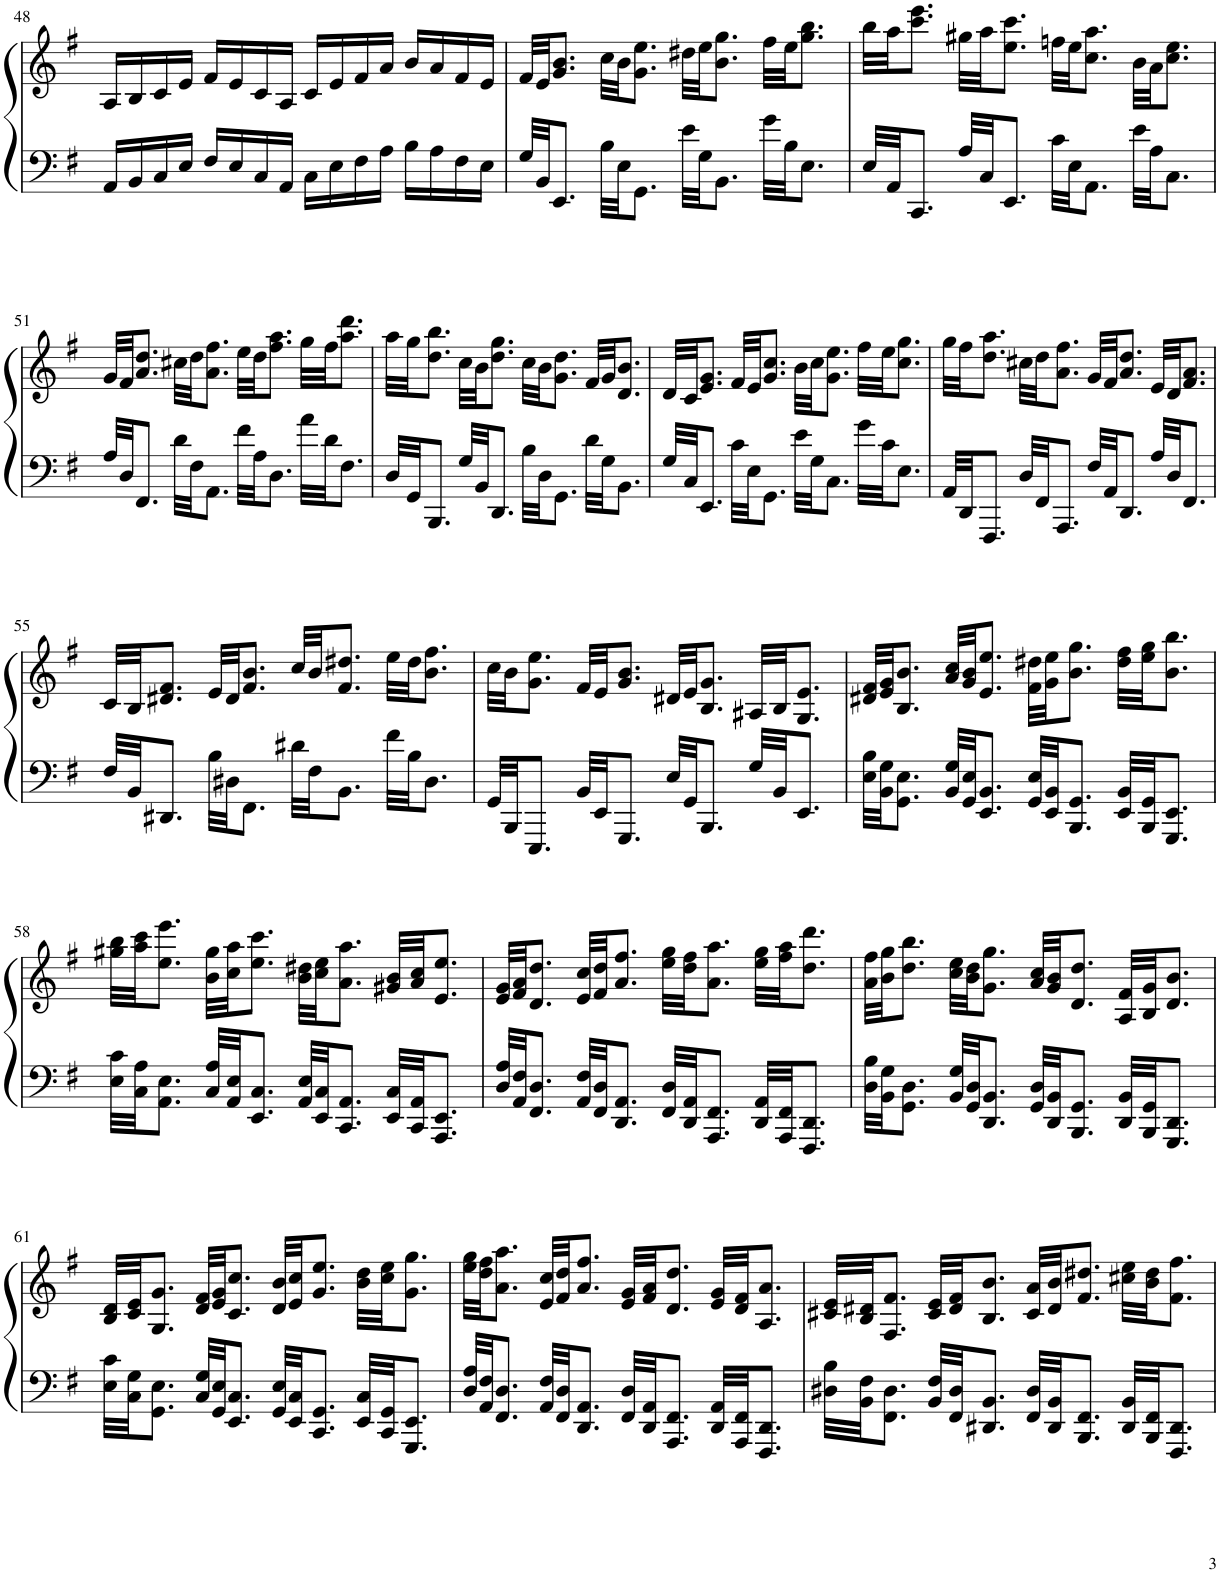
**kern	**kern
*part1	*part1
*staff2	*staff1
*I"Piano	*
*I'Pno.	*
!!LO:PB:g=z
*clefF4	*clefG2
*k[f#]	*k[f#]
*M4/4	*M4/4
=48	=48
16AA/LL	16A/LL
16BB/	16B/
16C/	16c/
16E/JJ	16e/JJ
16F#/LL	16f#/LL
16E/	16e/
16C/	16c/
16AA/JJ	16A/JJ
16C\LL	16c/LL
16E\	16e/
16F#\	16f#/
16A\JJ	16a/JJ
16B\LL	16b/LL
16A\	16a/
16F#\	16f#/
16E\JJ	16e/JJ
=49	=49
32G/LLL	32f#/LLL
32BB/JJ	32e/JJ
8.EE/J	8.g/ 8.b/J
32B\LLL	32cc\LLL
32E\JJ	32b\JJ
8.GG\J	8.g\ 8.ee\J
32e\LLL	32dd#X\LLL
32G\JJ	32ee\JJ
8.BB\J	8.b\ 8.gg\J
32g\LLL	32ff#\LLL
32B\JJ	32ee\JJ
8.E\J	8.gg\ 8.bb\J
=50	=50
32E/LLL	32bb\LLL
32AA/JJ	32aa\JJ
8.CC/J	8.ccc\ 8.eee\J
32A/LLL	32gg#X\LLL
32C/JJ	32aa\JJ
8.EE/J	8.ee\ 8.ccc\J
32c\LLL	32ffn\LLL
32E\JJ	32ee\JJ
8.AA\J	8.cc\ 8.aa\J
32e\LLL	32b\LLL
32A\JJ	32a\JJ
8.C\J	8.cc\ 8.ee\J
!!LO:LB:g=z
=51	=51
32A/LLL	32g/LLL
32D/JJ	32f#/JJ
8.FF#/J	8.a/ 8.dd/J
32d\LLL	32cc#X\LLL
32F#\JJ	32dd\JJ
8.AA\J	8.a\ 8.ff#\J
32f#\LLL	32ee\LLL
32A\JJ	32dd\JJ
8.D\J	8.ff#\ 8.aa\J
32a\LLL	32gg\LLL
32d\JJ	32ff#\JJ
8.F#\J	8.aa\ 8.ddd\J
=52	=52
32D/LLL	32aa\LLL
32GG/JJ	32gg\JJ
8.BBB/J	8.dd\ 8.bb\J
32G/LLL	32cc\LLL
32BB/JJ	32b\JJ
8.DD/J	8.dd\ 8.gg\J
32B\LLL	32cc\LLL
32D\JJ	32b\JJ
8.GG\J	8.g\ 8.dd\J
32d\LLL	32f#/LLL
32G\JJ	32g/JJ
8.BB\J	8.d/ 8.b/J
=53	=53
32G/LLL	32d/LLL
32C/JJ	32c/JJ
8.EE/J	8.e/ 8.g/J
32c\LLL	32f#/LLL
32E\JJ	32e/JJ
8.GG\J	8.g/ 8.cc/J
32e\LLL	32b\LLL
32G\JJ	32cc\JJ
8.C\J	8.g\ 8.ee\J
32g\LLL	32ff#\LLL
32c\JJ	32ee\JJ
8.E\J	8.cc\ 8.gg\J
=54	=54
32AA/LLL	32gg\LLL
32DD/JJ	32ff#\JJ
8.FFF#/J	8.dd\ 8.aa\J
32D/LLL	32cc#X\LLL
32FF#/JJ	32dd\JJ
8.AAA/J	8.a\ 8.ff#\J
32F#/LLL	32g/LLL
32AA/JJ	32f#/JJ
8.DD/J	8.a/ 8.dd/J
32A/LLL	32e/LLL
32D/JJ	32d/JJ
8.FF#/J	8.f#/ 8.a/J
!!LO:LB:g=z
=55	=55
32F#/LLL	32c/LLL
32BB/JJ	32B/JJ
8.DD#X/J	8.d#X/ 8.f#/J
32B\LLL	32e/LLL
32D#X\JJ	32d#/JJ
8.FF#\J	8.f#/ 8.b/J
32d#X\LLL	32cc/LLL
32F#\JJ	32b/JJ
8.BB\J	8.f#/ 8.dd#X/J
32f#\LLL	32ee\LLL
32B\JJ	32dd#\JJ
8.D#\J	8.b\ 8.ff#\J
=56	=56
32GG/LLL	32cc\LLL
32BBB/JJ	32b\JJ
8.EEE/J	8.g\ 8.ee\J
32BB/LLL	32f#/LLL
32EE/JJ	32e/JJ
8.GGG/J	8.g/ 8.b/J
32E/LLL	32d#X/LLL
32GG/JJ	32e/JJ
8.BBB/J	8.B/ 8.g/J
32G/LLL	32A#X/LLL
32BB/JJ	32B/JJ
8.EE/J	8.G/ 8.e/J
=57	=57
32E\ 32B\LLL	32d#X/ 32f#/LLL
32BB\ 32G\JJ	32e/ 32g/JJ
8.GG\ 8.E\J	8.B/ 8.b/J
32BB/ 32G/LLL	32a/ 32cc/LLL
32GG/ 32E/JJ	32g/ 32b/JJ
8.EE/ 8.BB/J	8.e/ 8.ee/J
32GG/ 32E/LLL	32f#\ 32dd#X\LLL
32EE/ 32BB/JJ	32g\ 32ee\JJ
8.BBB/ 8.GG/J	8.b\ 8.gg\J
32EE/ 32BB/LLL	32dd#\ 32ff#\LLL
32BBB/ 32GG/JJ	32ee\ 32gg\JJ
8.GGG/ 8.EE/J	8.b\ 8.bb\J
!!LO:LB:g=z
=58	=58
32E\ 32c\LLL	32gg#X\ 32bb\LLL
32C\ 32A\JJ	32aa\ 32ccc\JJ
8.AA\ 8.E\J	8.ee\ 8.eee\J
32C/ 32A/LLL	32b\ 32gg#\LLL
32AA/ 32E/JJ	32cc\ 32aa\JJ
8.EE/ 8.C/J	8.ee\ 8.ccc\J
32AA/ 32E/LLL	32b\ 32dd#X\LLL
32EE/ 32C/JJ	32cc\ 32ee\JJ
8.CC/ 8.AA/J	8.a\ 8.aa\J
32EE/ 32C/LLL	32g#X/ 32b/LLL
32CC/ 32AA/JJ	32a/ 32cc/JJ
8.AAA/ 8.EE/J	8.e/ 8.ee/J
=59	=59
32D/ 32A/LLL	32e/ 32g/LLL
32AA/ 32F#/JJ	32f#/ 32a/JJ
8.FF#/ 8.D/J	8.d/ 8.dd/J
32AA/ 32F#/LLL	32e/ 32cc/LLL
32FF#/ 32D/JJ	32f#/ 32dd/JJ
8.DD/ 8.AA/J	8.a/ 8.ff#/J
32FF#/ 32D/LLL	32ee\ 32gg\LLL
32DD/ 32AA/JJ	32dd\ 32ff#\JJ
8.AAA/ 8.FF#/J	8.a\ 8.aa\J
32DD/ 32AA/LLL	32ee\ 32gg\LLL
32AAA/ 32FF#/JJ	32ff#\ 32aa\JJ
8.FFF#/ 8.DD/J	8.dd\ 8.ddd\J
=60	=60
32D\ 32B\LLL	32a\ 32ff#\LLL
32BB\ 32G\JJ	32b\ 32gg\JJ
8.GG\ 8.D\J	8.dd\ 8.bb\J
32BB/ 32G/LLL	32cc\ 32ee\LLL
32GG/ 32D/JJ	32b\ 32dd\JJ
8.DD/ 8.BB/J	8.g\ 8.gg\J
32GG/ 32D/LLL	32a/ 32cc/LLL
32DD/ 32BB/JJ	32g/ 32b/JJ
8.BBB/ 8.GG/J	8.d/ 8.dd/J
32DD/ 32BB/LLL	32A/ 32f#/LLL
32BBB/ 32GG/JJ	32B/ 32g/JJ
8.GGG/ 8.DD/J	8.d/ 8.b/J
!!LO:LB:g=z
=61	=61
32E\ 32c\LLL	32B/ 32d/LLL
32C\ 32G\JJ	32c/ 32e/JJ
8.GG\ 8.E\J	8.G/ 8.g/J
32C/ 32G/LLL	32d/ 32f#/LLL
32GG/ 32E/JJ	32e/ 32g/JJ
8.EE/ 8.C/J	8.c/ 8.cc/J
32GG/ 32E/LLL	32d/ 32b/LLL
32EE/ 32C/JJ	32e/ 32cc/JJ
8.CC/ 8.GG/J	8.g/ 8.ee/J
32EE/ 32C/LLL	32b\ 32dd\LLL
32CC/ 32GG/JJ	32cc\ 32ee\JJ
8.GGG/ 8.EE/J	8.g\ 8.gg\J
=62	=62
32D/ 32A/LLL	32ee\ 32gg\LLL
32AA/ 32F#/JJ	32dd\ 32ff#\JJ
8.FF#/ 8.D/J	8.a\ 8.aa\J
32AA/ 32F#/LLL	32e/ 32cc/LLL
32FF#/ 32D/JJ	32f#/ 32dd/JJ
8.DD/ 8.AA/J	8.a/ 8.ff#/J
32FF#/ 32D/LLL	32e/ 32g/LLL
32DD/ 32AA/JJ	32f#/ 32a/JJ
8.AAA/ 8.FF#/J	8.d/ 8.dd/J
32DD/ 32AA/LLL	32e/ 32g/LLL
32AAA/ 32FF#/JJ	32d/ 32f#/JJ
8.FFF#/ 8.DD/J	8.A/ 8.a/J
=63	=63
32D#X\ 32B\LLL	32c#X/ 32e/LLL
32BB\ 32F#\JJ	32B/ 32d#X/JJ
8.FF#\ 8.D#\J	8.F#/ 8.f#/J
32BB/ 32F#/LLL	32c#/ 32e/LLL
32FF#/ 32D#/JJ	32d#/ 32f#/JJ
8.DD#X/ 8.BB/J	8.B/ 8.b/J
32FF#/ 32D#/LLL	32c#/ 32a/LLL
32DD#/ 32BB/JJ	32d#/ 32b/JJ
8.BBB/ 8.FF#/J	8.f#/ 8.dd#X/J
32DD#/ 32BB/LLL	32cc#X\ 32ee\LLL
32BBB/ 32FF#/JJ	32b\ 32dd#\JJ
8.FFF#/ 8.DD#/J	8.f#\ 8.ff#\J
=	=
*-	*-
